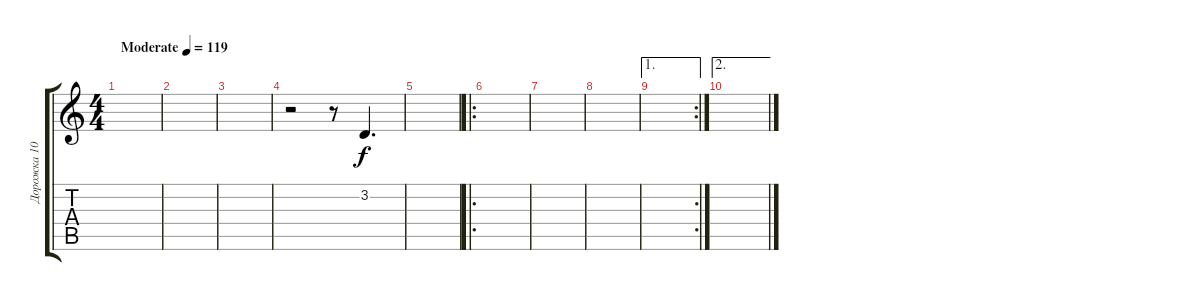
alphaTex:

\track ("Дорожка 10" "Дорожка 10") {instrument reversecymbal}
\staff {score tabs}
\tuning (E4 B3 G3 D3 A2 E2) {hide}
\ts (4 4)
\tempo (119 "Moderate")
\clef g2
\ks c
|
|
|
r.2 r.8 3.2.4{d} |
|
\ro
|
|
|
\ae 1
\rc 2
|
\ae 2
